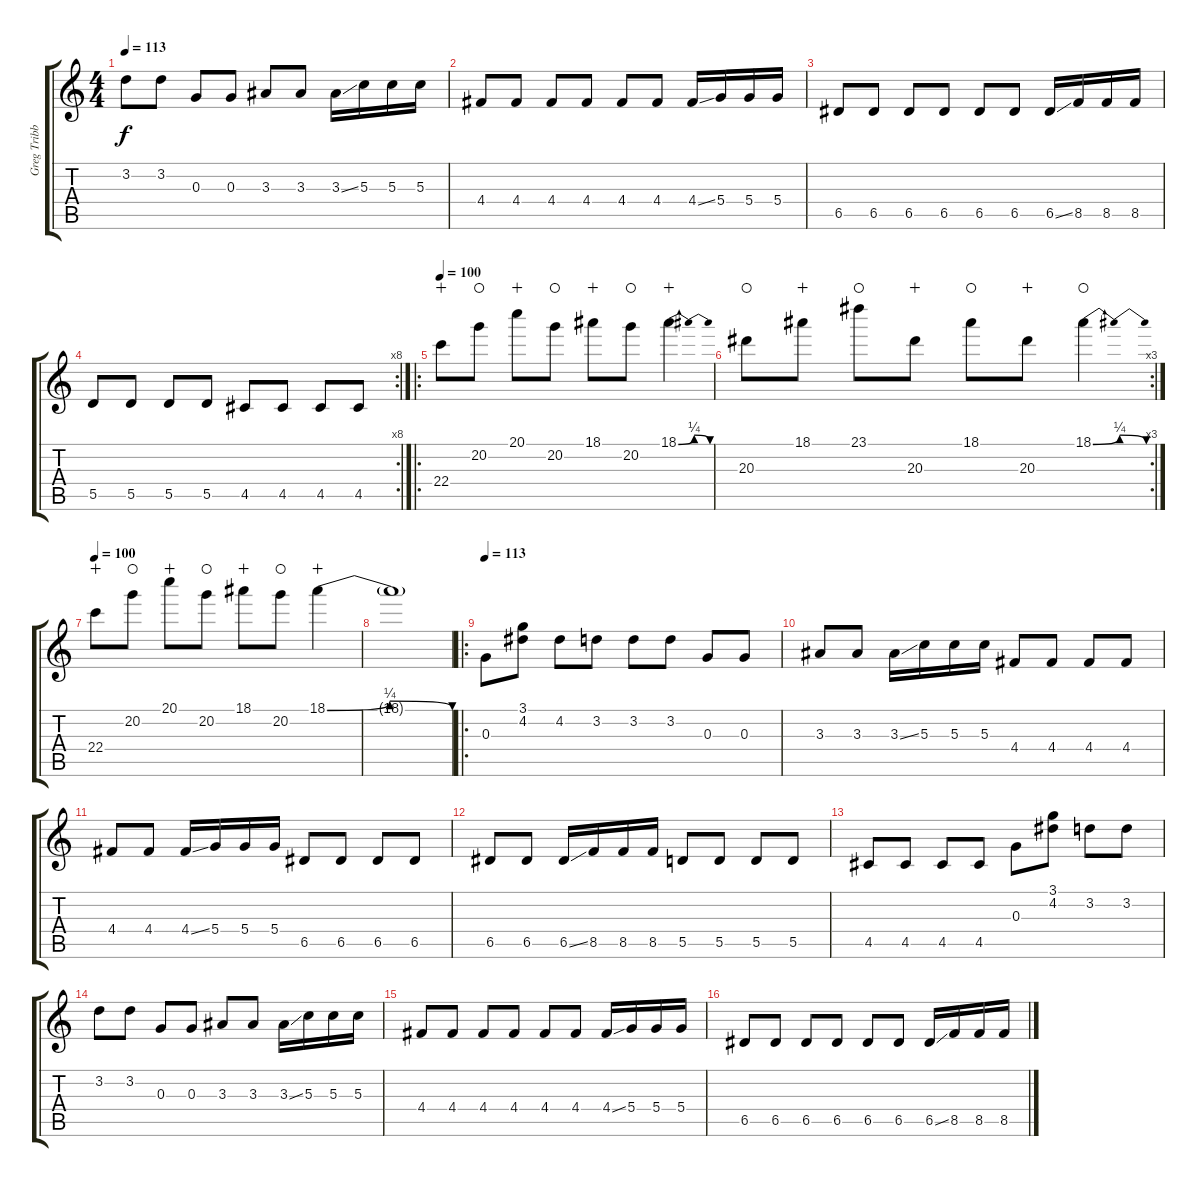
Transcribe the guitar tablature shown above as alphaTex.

\track ("Greg Tribbett" "Greg Tribb") {instrument electricguitarclean}
\staff {score tabs}
\tuning (E4 B3 G3 D3 A2 E2) {hide}
\ts (4 4)
\tempo 113
\clef g2
\ks c
3.2.8{dy f} 3.2.8 0.3.8 0.3.8 3.3.8 3.3.8 3.3{ss}.16 5.3.16 5.3.16 5.3.16 |
4.4.8 4.4.8 4.4.8 4.4.8 4.4.8 4.4.8 4.4{ss}.16 5.4.16 5.4.16 5.4.16 |
6.5.8 6.5.8 6.5.8 6.5.8 6.5.8 6.5.8 6.5{ss}.16 8.5.16 8.5.16 8.5.16 |
\rc 8
5.5.8 5.5.8 5.5.8 5.5.8 4.5.8 4.5.8 4.5.8 4.5.8 |
\ro
\tempo 100
22.4.8{wahc} 20.2.8{waho} 20.1.8{wahc} 20.2.8{waho} 18.1.8{wahc} 20.2.8{waho} 18.1{be (bendrelease 0 0 15 1 15 1 60 0)}.4{wahc} |
\rc 3
20.3.8{waho} 18.1.8{wahc} 23.1.8{waho} 20.3.8{wahc} 18.1.8{waho} 20.3.8{wahc} 18.1{be (bendrelease 0 0 15 1 15 1 60 0)}.4{waho} |
\tempo 100
22.4.8{wahc} 20.2.8{waho} 20.1.8{wahc} 20.2.8{waho} 18.1.8{wahc} 20.2.8{waho} 18.1{be (bendrelease 0 0 15 1 15 1 60 0)}.4{wahc} |
18.1{t}.1 |
\ro
\tempo 113
0.3.8 (3.1 4.2).8 4.2.8 3.2.8 3.2.8 3.2.8 0.3.8 0.3.8 |
3.3.8 3.3.8 3.3{ss}.16 5.3.16 5.3.16 5.3.16 4.4.8 4.4.8 4.4.8 4.4.8 |
4.4.8 4.4.8 4.4{ss}.16 5.4.16 5.4.16 5.4.16 6.5.8 6.5.8 6.5.8 6.5.8 |
6.5.8 6.5.8 6.5{ss}.16 8.5.16 8.5.16 8.5.16 5.5.8 5.5.8 5.5.8 5.5.8 |
4.5.8 4.5.8 4.5.8 4.5.8 0.3.8 (3.1 4.2).8 3.2.8 3.2.8 |
3.2.8 3.2.8 0.3.8 0.3.8 3.3.8 3.3.8 3.3{ss}.16 5.3.16 5.3.16 5.3.16 |
4.4.8 4.4.8 4.4.8 4.4.8 4.4.8 4.4.8 4.4{ss}.16 5.4.16 5.4.16 5.4.16 |
6.5.8 6.5.8 6.5.8 6.5.8 6.5.8 6.5.8 6.5{ss}.16 8.5.16 8.5.16 8.5.16
